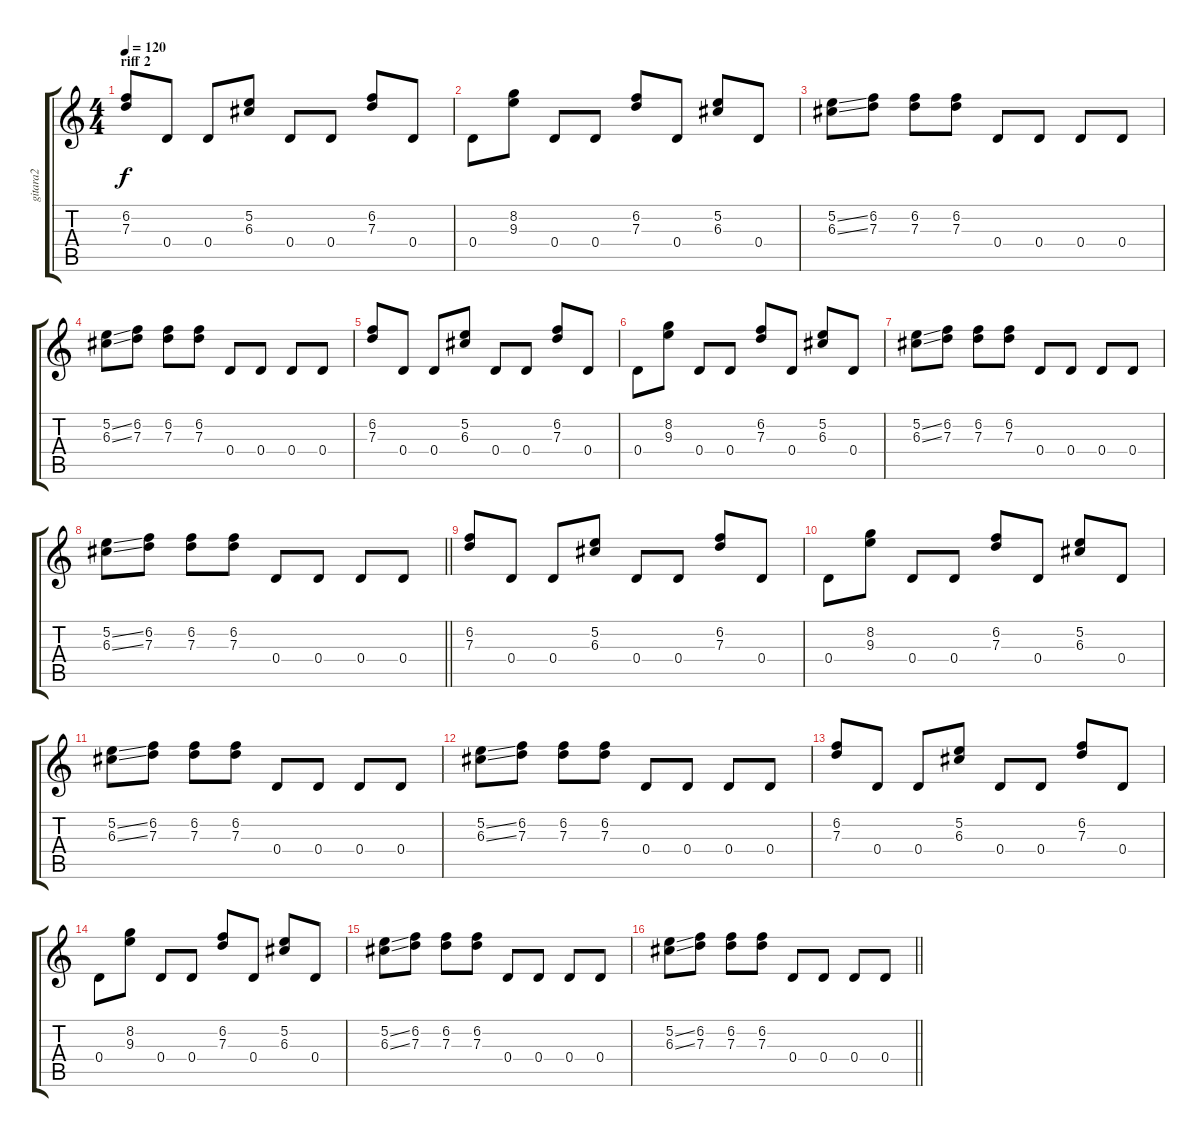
\track ("gitara2" "gitara2") {instrument distortionguitar}
\staff {score tabs}
\tuning (E4 B3 G3 D3 A2 E2) {hide}
\ts (4 4)
\section ("" "riff 2")
\tempo 120
\clef g2
\ks c
(6.2 7.3).8{dy f} 0.4.8 0.4.8 (5.2 6.3).8 0.4.8 0.4.8 (6.2 7.3).8 0.4.8 |
0.4.8 (8.2 9.3).8 0.4.8 0.4.8 (6.2 7.3).8 0.4.8 (5.2 6.3).8 0.4.8 |
(5.2{ss} 6.3{ss}).8 (6.2 7.3).8 (6.2 7.3).8 (6.2 7.3).8 0.4.8 0.4.8 0.4.8 0.4.8 |
(5.2{ss} 6.3{ss}).8 (6.2 7.3).8 (6.2 7.3).8 (6.2 7.3).8 0.4.8 0.4.8 0.4.8 0.4.8 |
(6.2 7.3).8 0.4.8 0.4.8 (5.2 6.3).8 0.4.8 0.4.8 (6.2 7.3).8 0.4.8 |
0.4.8 (8.2 9.3).8 0.4.8 0.4.8 (6.2 7.3).8 0.4.8 (5.2 6.3).8 0.4.8 |
(5.2{ss} 6.3{ss}).8 (6.2 7.3).8 (6.2 7.3).8 (6.2 7.3).8 0.4.8 0.4.8 0.4.8 0.4.8 |
\barLineRight lightlight
(5.2{ss} 6.3{ss}).8 (6.2 7.3).8 (6.2 7.3).8 (6.2 7.3).8 0.4.8 0.4.8 0.4.8 0.4.8 |
(6.2 7.3).8 0.4.8 0.4.8 (5.2 6.3).8 0.4.8 0.4.8 (6.2 7.3).8 0.4.8 |
0.4.8 (8.2 9.3).8 0.4.8 0.4.8 (6.2 7.3).8 0.4.8 (5.2 6.3).8 0.4.8 |
(5.2{ss} 6.3{ss}).8 (6.2 7.3).8 (6.2 7.3).8 (6.2 7.3).8 0.4.8 0.4.8 0.4.8 0.4.8 |
(5.2{ss} 6.3{ss}).8 (6.2 7.3).8 (6.2 7.3).8 (6.2 7.3).8 0.4.8 0.4.8 0.4.8 0.4.8 |
(6.2 7.3).8 0.4.8 0.4.8 (5.2 6.3).8 0.4.8 0.4.8 (6.2 7.3).8 0.4.8 |
0.4.8 (8.2 9.3).8 0.4.8 0.4.8 (6.2 7.3).8 0.4.8 (5.2 6.3).8 0.4.8 |
(5.2{ss} 6.3{ss}).8 (6.2 7.3).8 (6.2 7.3).8 (6.2 7.3).8 0.4.8 0.4.8 0.4.8 0.4.8 |
\barLineRight lightlight
(5.2{ss} 6.3{ss}).8 (6.2 7.3).8 (6.2 7.3).8 (6.2 7.3).8 0.4.8 0.4.8 0.4.8 0.4.8
